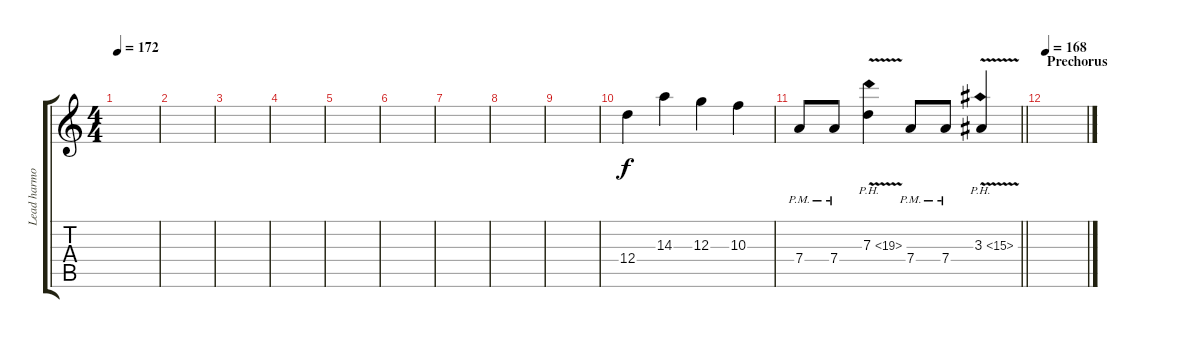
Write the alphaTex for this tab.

\track ("Lead harmony 1" "Lead harmo") {instrument overdrivenguitar}
\staff {score tabs}
\tuning (E4 B3 G3 D3 A2 D2) {hide}
\ts (4 4)
\tempo 172
\clef g2
\ks c
|
|
|
|
|
|
|
|
|
12.4.4 14.3.4 12.3.4 10.3.4 |
\barLineRight lightlight
7.4{pm}.8 7.4{pm}.8 7.3{ph 12 v}.4 7.4{pm}.8 7.4{pm}.8 3.3{ph 12 v}.4 |
\section ("" "Prechorus")
\tempo 168
